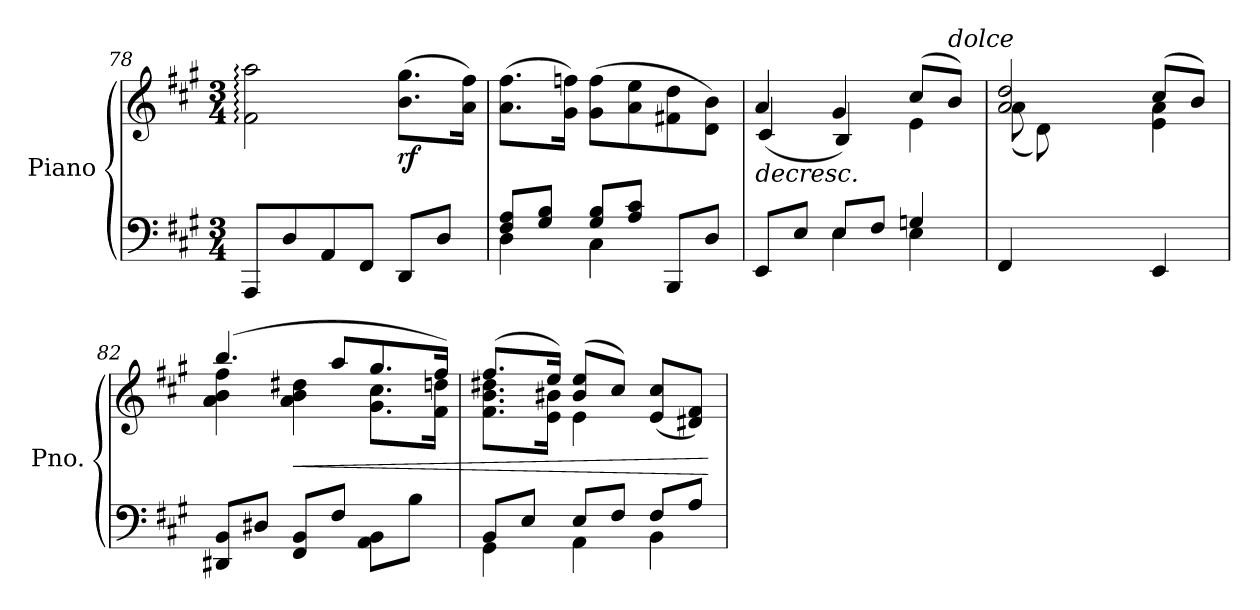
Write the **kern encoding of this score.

**kern	**kern	**dynam
*part1	*part1	*part1
*staff2	*staff1	*staff1/2
*I"Piano	*	*
*I'Pno.	*	*
*clefF4	*clefG2	*
*k[f#c#g#]	*k[f#c#g#]	*
*M3/4	*M3/4	*
=78	=78	=78
8AAA/L	2f#\: 2aa\:	.
8D/	.	.
8AA/	.	.
8FF#/J	.	.
!	!	!LO:DY:b
8DD/L	(>8.b\ 8.gg#\L	rf
8D/J	.	.
.	16a\ 16ff#\Jk)	.
=79	=79	=79
*^	*	*
8F#/ 8A/L	4D\	(8.a\ 8.ff#\L	.
8G#/ 8B/J	.	.	.
.	.	16g#\ 16ffn\Jk)	.
8G#/ 8B/L	4C#\	(8g#\ 8ff\L	.
8A/ 8c#/J	.	8a\ 8ee\	.
8BBB/L	4ryy	8f#X\ 8dd\	.
8D/J	.	8d\ 8b\J)	.
=80	=80	=80	=80
!	!	!	!LO:HP:b
*	*	*^	*
8EE/L	4ryy	4a/	(4c#/	>
8E/J	.	.	.	.
8E/L	4E\	4g#/	4B/)	.
8F#/J	.	.	.	.
4Gn/	4E\	(8cc#/L	4e\	.
!	!	!LO:TX:a:i:t=dolce	!	!
.	.	8b/J)	.	.
!!LO:LB:g=z	!!
=81	=81	=81	=81	=81
4ryy	4FF#/	2a/ 2dd/	(8a\L	.
.	.	.	8d\)	.
8A/	4ryy	.	4ryy	.
8F#/J	.	.	.	.
4ryy	4EE/	(8cc#/L	4e\ 4a\	.
.	.	8b/J)	.	.
*v	*v	*	*	*
=82	=82	=82	=82
8DD#X/ 8BB/L	(4.bb/	4a\ 4b\ 4ff#\	.
8D#X/J	.	.	.
!	!	!	!LO:HP:b
8FF#/ 8BB/L	.	4a\ 4b\ 4dd#X\	<
8F#/J	8aa/L	.	.
8AA\ 8BB\L	8.gg#/	8.g#\ 8.cc#\L	.
8B\J	.	.	.
.	16ff#/Jk)	16f#\ 16ddn\Jk	.
=83	=83	=83	=83
*^	*	*	*
8BB/L	4GG#\	(8.ff#/L	8.f#\ 8.b\ 8.dd#X\L	.
8E/J	.	.	.	.
.	.	16ee/Jk)	16e\ 16b#X\Jk	.
8E/L	4AA\	(8b#/ 8ee/L	4e\	]
8F#/J	.	8cc#/J)	.	.
8F#/L	4BB\	(8e/ 8cc#/L	4ryy	.
8A/J	.	8d#X/ 8f#/J)	.	.
*v	*v	*	*	*
*	*v	*v	*
.	.	[
=	=	=
*-	*-	*-
